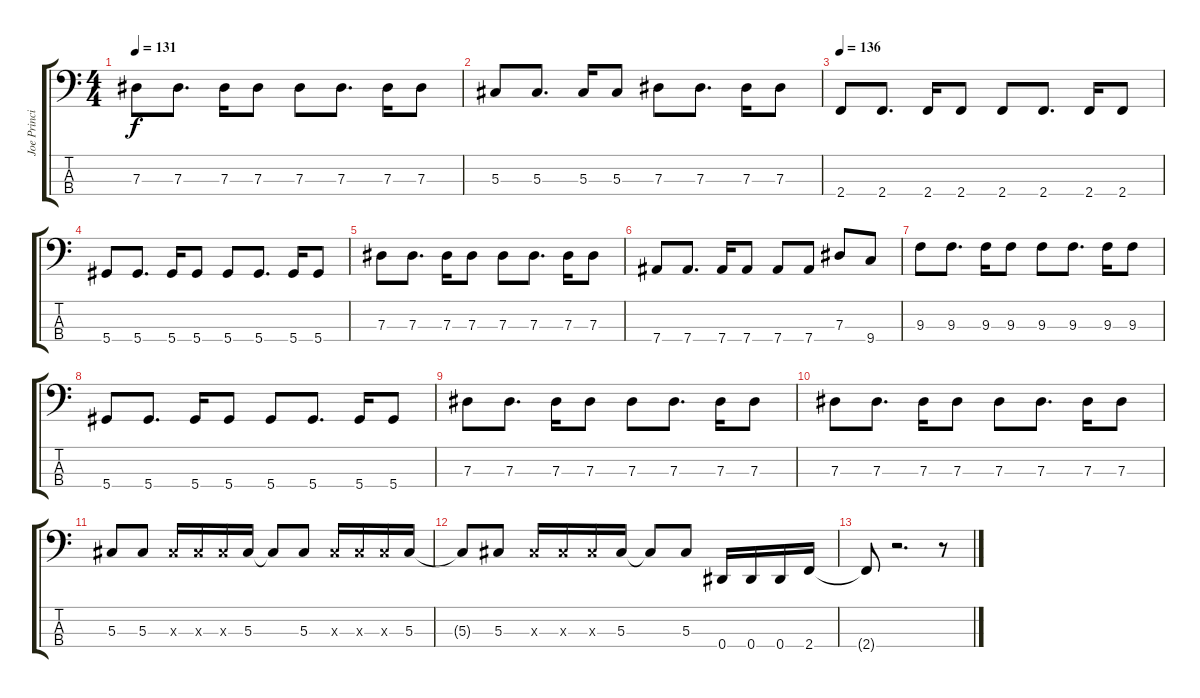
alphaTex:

\track ("Joe Principe (Bass)" "Joe Princi") {instrument electricbasspick}
\staff {score tabs}
\tuning (Gb2 Db2 Ab1 Eb1) {hide}
\ts (4 4)
\tempo 131
\clef f4
\ks c
7.3.8{dy f} 7.3.8{d} 7.3.16 7.3.8 7.3.8 7.3.8{d} 7.3.16 7.3.8 |
5.3.8 5.3.8{d} 5.3.16 5.3.8 7.3.8 7.3.8{d} 7.3.16 7.3.8 |
\tempo 136
2.4.8 2.4.8{d} 2.4.16 2.4.8 2.4.8 2.4.8{d} 2.4.16 2.4.8 |
5.4.8 5.4.8{d} 5.4.16 5.4.8 5.4.8 5.4.8{d} 5.4.16 5.4.8 |
7.3.8 7.3.8{d} 7.3.16 7.3.8 7.3.8 7.3.8{d} 7.3.16 7.3.8 |
7.4.8 7.4.8{d} 7.4.16 7.4.8 7.4.8 7.4.8 7.3.8 9.4.8 |
9.3.8 9.3.8{d} 9.3.16 9.3.8 9.3.8 9.3.8{d} 9.3.16 9.3.8 |
5.4.8 5.4.8{d} 5.4.16 5.4.8 5.4.8 5.4.8{d} 5.4.16 5.4.8 |
7.3.8 7.3.8{d} 7.3.16 7.3.8 7.3.8 7.3.8{d} 7.3.16 7.3.8 |
7.3.8 7.3.8{d} 7.3.16 7.3.8 7.3.8 7.3.8{d} 7.3.16 7.3.8 |
5.3.8 5.3.8 5.3{x}.16 5.3{x}.16 5.3{x}.16 5.3.16 5.3{t}.8 5.3.8 5.3{x}.16 5.3{x}.16 5.3{x}.16 5.3.16 |
5.3{t}.8 5.3.8 5.3{x}.16 5.3{x}.16 5.3{x}.16 5.3.16 5.3{t}.8 5.3.8 0.4.16 0.4.16 0.4.16 2.4.16 |
2.4{t}.8 r.2{d} r.8
